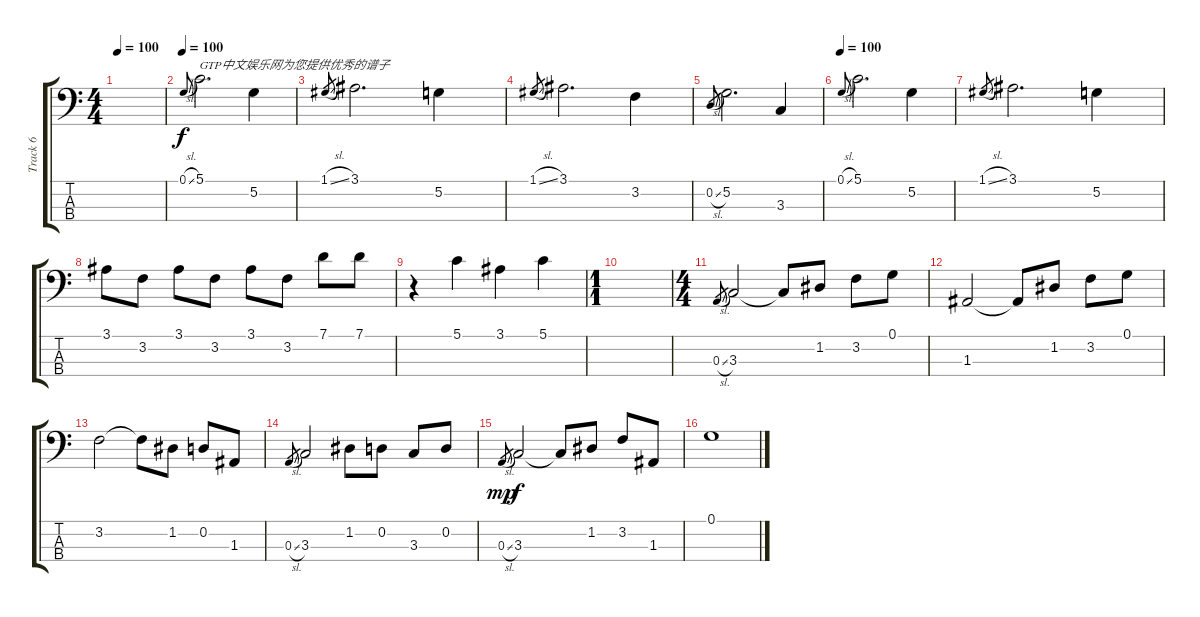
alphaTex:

\track ("Track 6" "Track 6") {instrument electricbassfinger}
\staff {score tabs}
\tuning (G2 D2 A1 E1) {hide}
\ts (4 4)
\tempo 100
\clef f4
\ks c
|
\tempo 100
0.1{sl}.8{gr onbeat} 5.1.2{d txt "GTP中文娱乐网为您提供优秀的谱子"} 5.2.4 |
1.1{sl}.8{gr} 3.1.2{d} 5.2.4 |
1.1{sl}.8{gr} 3.1.2{d} 3.2.4 |
0.2{sl}.8{gr} 5.2.2{d} 3.3.4 |
\tempo 100
0.1{sl}.8{gr onbeat} 5.1.2{d} 5.2.4 |
1.1{sl}.8{gr} 3.1.2{d} 5.2.4 |
3.1.8 3.2.8 3.1.8 3.2.8 3.1.8 3.2.8 7.1.8 7.1.8 |
r.4 5.1.4 3.1.4 5.1.4 |
\ts (1 1)
|
\ts (4 4)
0.3{sl}.8{gr} 3.3.2 3.3{t}.8 1.2.8 3.2.8 0.1.8 |
1.3.2 1.3{t}.8 1.2.8 3.2.8 0.1.8 |
3.2.2 3.2{t}.8 1.2.8 0.2.8 1.3.8 |
0.3{sl}.8{gr} 3.3.2 1.2.8 0.2.8 3.3.8 0.2.8 |
0.3{sl}.8{gr dy mp} 3.3.2{dy f} 3.3{t}.8 1.2.8 3.2.8 1.3.8 |
0.1.1
